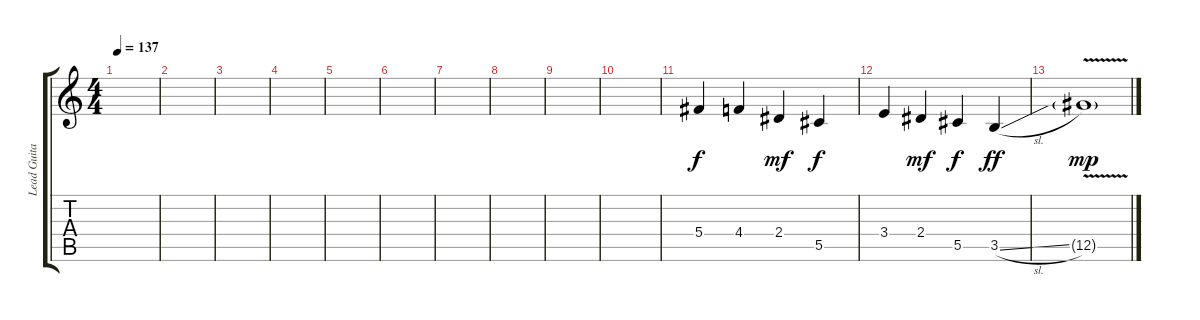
\track ("Lead Guitar " "Lead Guita") {instrument overdrivenguitar}
\staff {score tabs}
\tuning (Eb4 Bb3 Gb3 Db3 Ab2 Eb2) {hide}
\ts (4 4)
\tempo 137
\clef g2
\ks c
|
|
|
|
\section ("" "")
|
|
|
|
|
|
5.4.4 4.4.4 2.4.4{dy mf} 5.5.4{dy f} |
3.4.4 2.4.4{dy mf} 5.5.4{dy f} 3.5{sl}.4{dy ff} |
\section ("" "")
12.5{v g}.1{dy mp}
